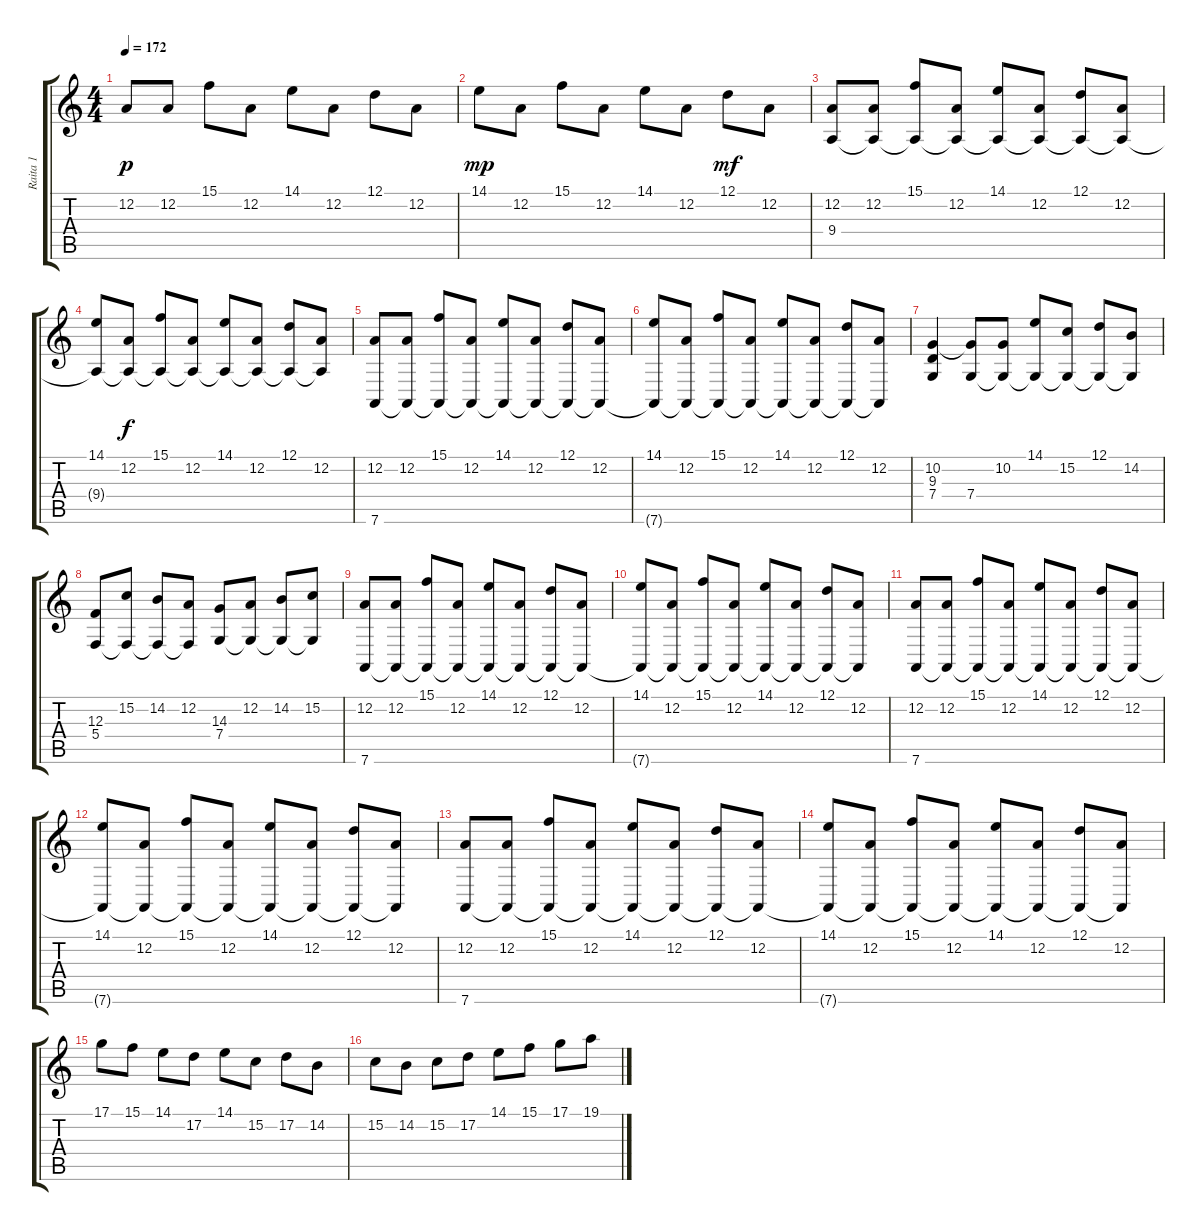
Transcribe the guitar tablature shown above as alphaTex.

\track ("Raita 1" "Raita 1") {instrument harpsichord}
\staff {score tabs}
\tuning (D4 A3 F3 C3 G2 D2) {hide}
\ts (4 4)
\tempo 172
\clef g2
\ks c
12.2.8{dy p instrument harpsichord} 12.2.8 15.1.8 12.2.8 14.1.8 12.2.8 12.1.8 12.2.8 |
14.1.8{dy mp} 12.2.8 15.1.8 12.2.8 14.1.8 12.2.8 12.1.8{dy mf} 12.2.8 |
(12.2 9.4).8 (12.2 9.4{t}).8 (15.1 9.4{t}).8 (12.2 9.4{t}).8 (14.1 9.4{t}).8 (12.2 9.4{t}).8 (12.1 9.4{t}).8 (12.2 9.4{t}).8 |
(14.1 9.4{t}).8 (12.2 9.4{t}).8{dy f} (15.1 9.4{t}).8 (12.2 9.4{t}).8 (14.1 9.4{t}).8 (12.2 9.4{t}).8 (12.1 9.4{t}).8 (12.2 9.4{t}).8 |
(12.2 7.6).8 (12.2 7.6{t}).8 (15.1 7.6{t}).8 (12.2 7.6{t}).8 (14.1 7.6{t}).8 (12.2 7.6{t}).8 (12.1 7.6{t}).8 (12.2 7.6{t}).8 |
(14.1 7.6{t}).8 (12.2 7.6{t}).8 (15.1 7.6{t}).8 (12.2 7.6{t}).8 (14.1 7.6{t}).8 (12.2 7.6{t}).8 (12.1 7.6{t}).8 (12.2 7.6{t}).8 |
(10.2 9.3 7.4).4 (10.2{t} 7.4).8 (10.2 7.4{t}).8 (14.1 7.4{t}).8 (15.2 7.4{t}).8 (12.1 7.4{t}).8 (14.2 7.4{t}).8 |
(12.3 5.4).8 (15.2 5.4{t}).8 (14.2 5.4{t}).8 (12.2 5.4{t}).8 (14.3 7.4).8 (12.2 7.4{t}).8 (14.2 7.4{t}).8 (15.2 7.4{t}).8 |
(12.2 7.6).8 (12.2 7.6{t}).8 (15.1 7.6{t}).8 (12.2 7.6{t}).8 (14.1 7.6{t}).8 (12.2 7.6{t}).8 (12.1 7.6{t}).8 (12.2 7.6{t}).8 |
(14.1 7.6{t}).8 (12.2 7.6{t}).8 (15.1 7.6{t}).8 (12.2 7.6{t}).8 (14.1 7.6{t}).8 (12.2 7.6{t}).8 (12.1 7.6{t}).8 (12.2 7.6{t}).8 |
(12.2 7.6).8 (12.2 7.6{t}).8 (15.1 7.6{t}).8 (12.2 7.6{t}).8 (14.1 7.6{t}).8 (12.2 7.6{t}).8 (12.1 7.6{t}).8 (12.2 7.6{t}).8 |
(14.1 7.6{t}).8 (12.2 7.6{t}).8 (15.1 7.6{t}).8 (12.2 7.6{t}).8 (14.1 7.6{t}).8 (12.2 7.6{t}).8 (12.1 7.6{t}).8 (12.2 7.6{t}).8 |
(12.2 7.6).8 (12.2 7.6{t}).8 (15.1 7.6{t}).8 (12.2 7.6{t}).8 (14.1 7.6{t}).8 (12.2 7.6{t}).8 (12.1 7.6{t}).8 (12.2 7.6{t}).8 |
(14.1 7.6{t}).8 (12.2 7.6{t}).8 (15.1 7.6{t}).8 (12.2 7.6{t}).8 (14.1 7.6{t}).8 (12.2 7.6{t}).8 (12.1 7.6{t}).8 (12.2 7.6{t}).8 |
17.1.8 15.1.8 14.1.8 17.2.8 14.1.8 15.2.8 17.2.8 14.2.8 |
15.2.8 14.2.8 15.2.8 17.2.8 14.1.8 15.1.8 17.1.8 19.1.8
